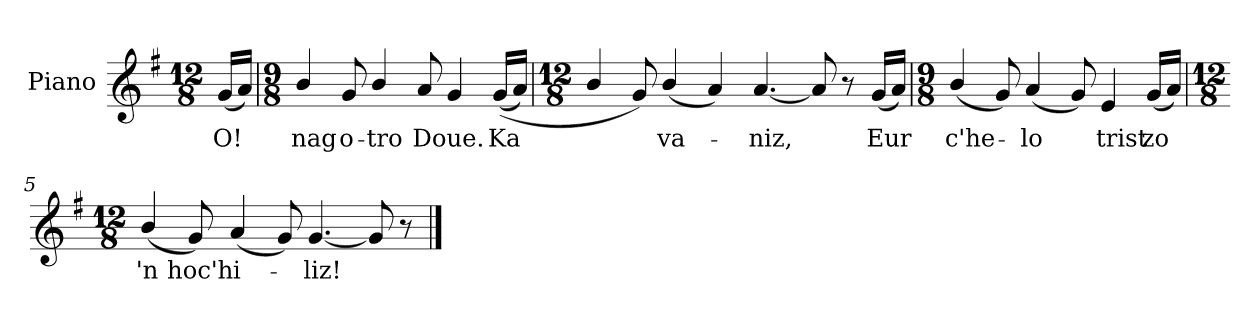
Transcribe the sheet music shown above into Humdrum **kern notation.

**kern	**text
*part1	*part1
*staff1	*staff1
*I"Piano	*
*I'Pno	*
*clefG2	*
*k[f#]	*
*M12/8	*
*MM138	*
=1	=1
(<16g/LL	O!
16a/JJ)	.
=2	=2
*M9/8	*
4b/	nag
8g/	o-
4b/	-tro
8a/	Doue.
4g/	.
(<(<16g/LL	Ka
16a/JJ)	.
=3	=3
*M12/8	*
4b/	.
8g/)	.
(<4b/	va-
4a/)	.
[4.a/	-niz,
8a/]	.
8r	.
(<16g/LL	Eur
16a/JJ)	.
=4	=4
*M9/8	*
(<4b/	c'he-
8g/)	.
(<4a/	-lo
8g/)	.
4e/	trist
(<16g/LL	zo
16a/JJ)	.
=5	=5
*M12/8	*
(<4b/	'n
8g/)	hoc'h
(<4a/	i-
8g/)	.
[4.g/	-liz!
8g/]	.
8r	.
==	==
*-	*-
